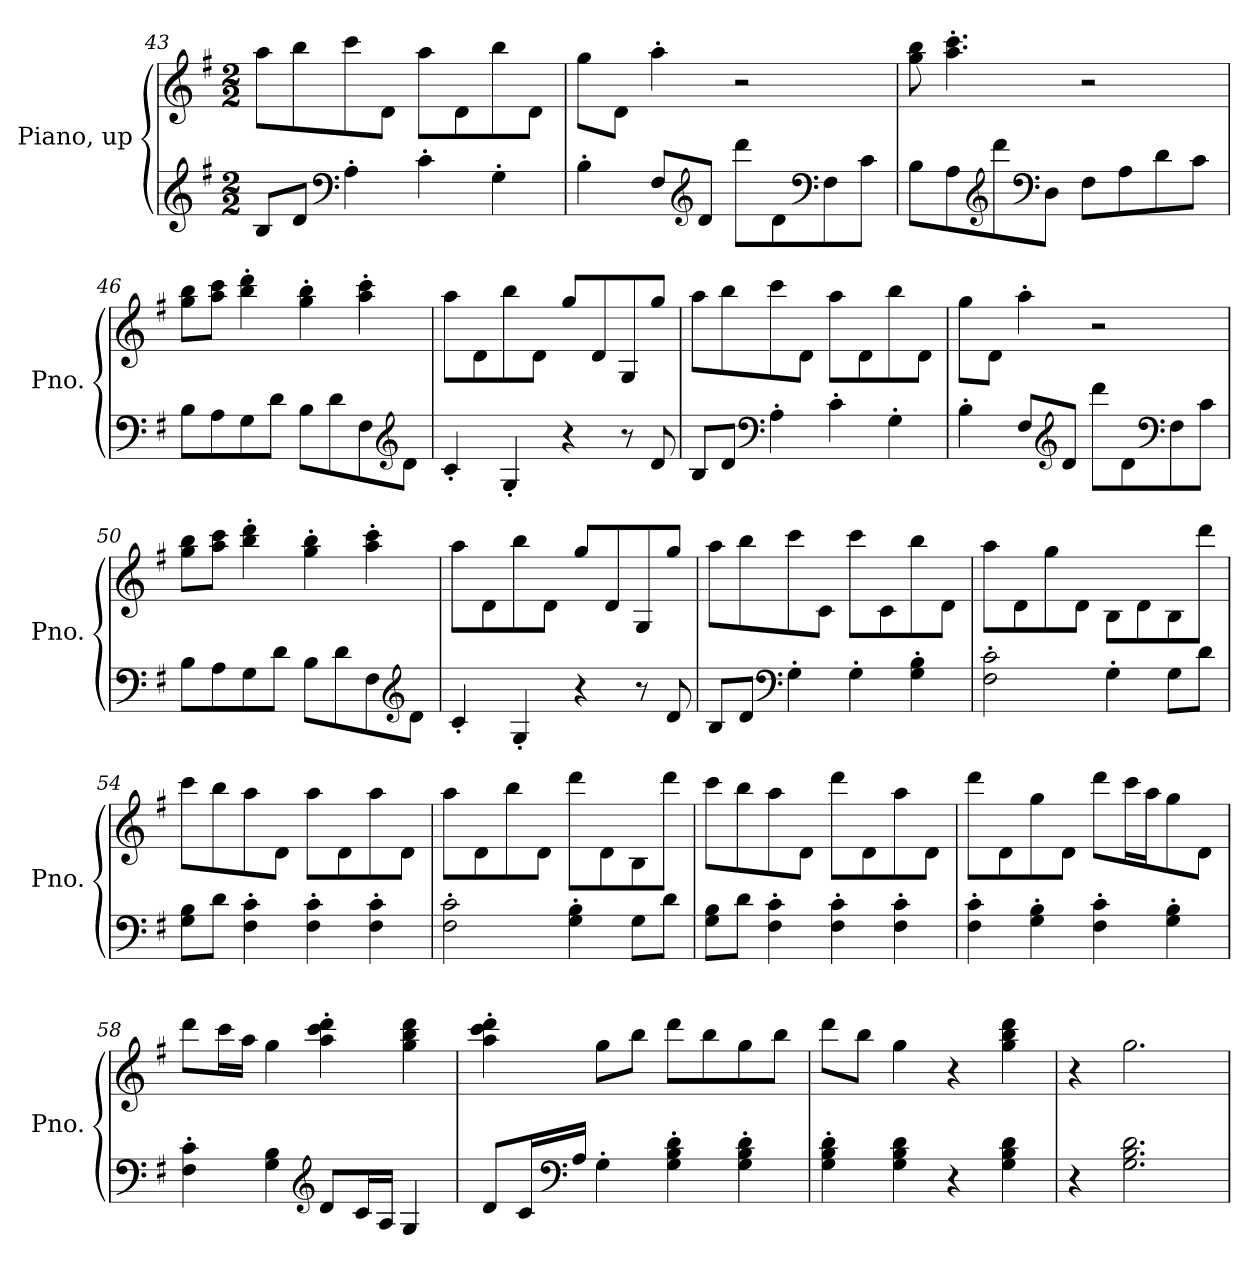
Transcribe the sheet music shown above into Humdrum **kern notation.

**kern	**kern
*part1	*part1
*staff2	*staff1
*I"Piano, up	*
*I'Pno.	*
*clefG2	*clefG2
*k[f#]	*k[f#]
*M2/2	*M2/2
=43	=43
8B/L	8aa\L
8d/J	8bb\
*clefF4	*
4A'\	8ccc\
.	8d\J
4c'\	8aa\L
.	8d\
4G'\	8bb\
.	8d\J
!!LO:LB:g=z
=44	=44
4B'\	8gg\L
.	8d\J
8F#/L	4aa'\
*clefG2	*
8d/J	.
8ddd\L	2r
8d\	.
*clefF4	*
8F#\	.
8c\J	.
=45	=45
8B\L	8gg\ 8bb\
8A\	4.aa\' 4.ccc\'
*clefG2	*
8ddd\	.
*clefF4	*
8D\J	.
8F#\L	2r
8A\	.
8d\	.
8c\J	.
=46	=46
8B\L	8gg\ 8bb\L
8A\	8aa\ 8ccc\J
8G\	4bb\' 4ddd\'
8d\J	.
8B\L	4gg\' 4bb\'
8d\	.
8F#\	4aa\' 4ccc\'
*clefG2	*
8d\J	.
=47	=47
4c'/	8aa\L
.	8d\
4G'/	8bb\
.	8d\J
4r	8gg/L
.	8d/
8r	8G/
8d/	8gg/J
!!LO:PB:g=z
=48	=48
8B/L	8aa\L
8d/J	8bb\
*clefF4	*
4A'\	8ccc\
.	8d\J
4c'\	8aa\L
.	8d\
4G'\	8bb\
.	8d\J
=49	=49
4B'\	8gg\L
.	8d\J
8F#/L	4aa'\
*clefG2	*
8d/J	.
8ddd\L	2r
8d\	.
*clefF4	*
8F#\	.
8c\J	.
=50	=50
8B\L	8gg\ 8bb\L
8A\	8aa\ 8ccc\J
8G\	4bb\' 4ddd\'
8d\J	.
8B\L	4gg\' 4bb\'
8d\	.
8F#\	4aa\' 4ccc\'
*clefG2	*
8d\J	.
=51	=51
4c'/	8aa\L
.	8d\
4G'/	8bb\
.	8d\J
4r	8gg/L
.	8d/
8r	8G/
8d/	8gg/J
!!LO:LB:g=z
=52	=52
8B/L	8aa\L
8d/J	8bb\
*clefF4	*
4G'\	8ccc\
.	8c\J
4G'\	8ccc\L
.	8c\
4G\' 4B\'	8bb\
.	8d\J
=53	=53
2F#\' 2c\'	8aa\L
.	8d\
.	8gg\
.	8d\J
4G'\	8B\L
.	8d\
8G\L	8B\
8d\J	8ddd\J
=54	=54
8G\ 8B\L	8ccc\L
8d\J	8bb\
4F#\' 4c\'	8aa\
.	8d\J
4F#\' 4c\'	8aa\L
.	8d\
4F#\' 4c\'	8aa\
.	8d\J
=55	=55
2F#\' 2c\'	8aa\L
.	8d\
.	8bb\
.	8d\J
4G\' 4B\'	8ddd\L
.	8d\
8G\L	8B\
8d\J	8ddd\J
!!LO:LB:g=z
=56	=56
8G\ 8B\L	8ccc\L
8d\J	8bb\
4F#\' 4c\'	8aa\
.	8d\J
4F#\' 4c\'	8ddd\L
.	8d\
4F#\' 4c\'	8aa\
.	8d\J
=57	=57
4F#\' 4c\'	8ddd\L
.	8d\
4G\' 4B\'	8gg\
.	8d\J
4F#\' 4c\'	8ddd\L
.	16ccc\L
.	16aa\J
4G\' 4B\'	8gg\
.	8d\J
=58	=58
4F#\' 4c\'	8ddd\L
.	16ccc\L
.	16aa\JJ
4G\ 4B\	4gg\
*clefG2	*
8d/L	4aa\' 4ccc\' 4ddd\'
16c/L	.
16A/JJ	.
4G/	4gg\ 4bb\ 4ddd\
=59	=59
8d/L	4aa\' 4ccc\' 4ddd\'
16c/L	.
*clefF4	*
16A/JJ	.
4G'\	8gg\L
.	8bb\J
4G\' 4B\' 4d\'	8ddd\L
.	8bb\
4G\' 4B\' 4d\'	8gg\
.	8bb\J
!!LO:LB:g=z
=60	=60
4G\' 4B\' 4d\'	8ddd\L
.	8bb\J
4G\ 4B\ 4d\	4gg\
4r	4r
4G\ 4B\ 4d\	4gg\ 4bb\ 4ddd\
=61	=61
4r	4r
2.G\ 2.B\ 2.d\	2.gg\
=	=
*-	*-
